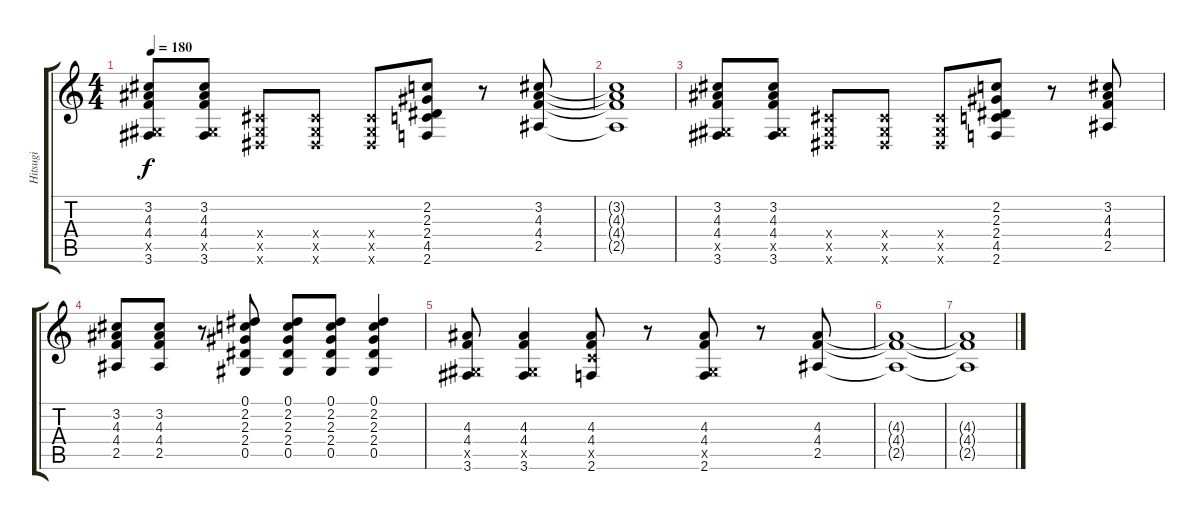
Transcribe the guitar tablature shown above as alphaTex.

\track ("Hitsugi" "Hitsugi") {instrument overdrivenguitar}
\staff {score tabs}
\tuning (Eb4 Bb3 Gb3 Db3 Ab2 Eb2) {hide}
\ts (4 4)
\tempo 180
\clef g2
\ks c
(3.2 4.3 4.4 0.5{x} 3.6).8{dy f} (3.2 4.3 4.4 0.5{x} 3.6).8 (0.4{x} 0.5{x} 0.6{x}).8 (0.4{x} 0.5{x} 0.6{x}).8 (0.4{x} 0.5{x} 0.6{x}).8 (2.2 2.3 2.4 4.5 2.6).8 r.8 (3.2 4.3 4.4 2.5).8 |
(3.2{t} 4.3{t} 4.4{t} 2.5{t}).1 |
(3.2 4.3 4.4 0.5{x} 3.6).8 (3.2 4.3 4.4 0.5{x} 3.6).8 (0.4{x} 0.5{x} 0.6{x}).8 (0.4{x} 0.5{x} 0.6{x}).8 (0.4{x} 0.5{x} 0.6{x}).8 (2.2 2.3 2.4 4.5 2.6).8 r.8 (3.2 4.3 4.4 2.5).8 |
(3.2 4.3 4.4 2.5).8 (3.2 4.3 4.4 2.5).8 r.8 (0.1 2.2 2.3 2.4 0.5).8 (0.1 2.2 2.3 2.4 0.5).8 (0.1 2.2 2.3 2.4 0.5).8 (0.1 2.2 2.3 2.4 0.5).4 |
(4.3 4.4 0.5{x} 3.6).8 (4.3 4.4 0.5{x} 3.6).4 (4.3 4.4 4.5{x} 2.6).8 r.8 (4.3 4.4 0.5{x} 2.6).8 r.8 (4.3 4.4 2.5).8 |
(4.3{t} 4.4{t} 2.5{t}).1 |
(4.3{t} 4.4{t} 2.5{t}).1
